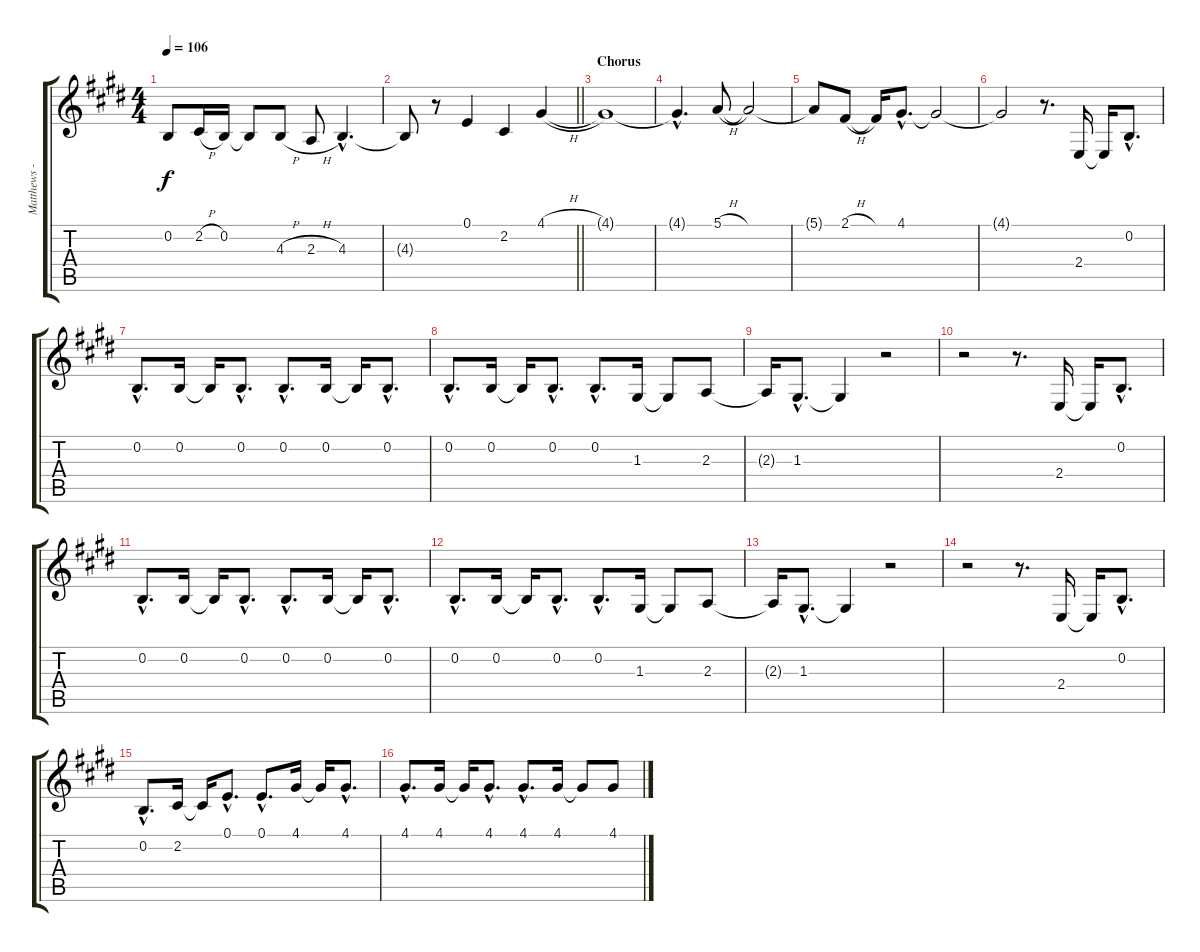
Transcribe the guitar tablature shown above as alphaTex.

\track ("Matthews - Vocals" "Matthews -") {instrument flute}
\staff {score tabs}
\tuning (E4 B3 G3 D3 A2 E2) {hide}
\ts (4 4)
\tempo 106
\clef g2
\ks e
0.2.8{dy f} 2.2{h}.16 0.2.16 0.2{t}.8 4.3{h}.8 2.3{h}.8 4.3{hac}.4{d} |
\barLineRight lightlight
4.3{t}.8 r.8 0.1.4 2.2.4 4.1{h}.4 |
\section ("" "Chorus")
4.1{t}.1 |
4.1{hac t}.4{d} 5.1{h}.8 5.1{t}.2 |
5.1{t}.8 2.1{h}.8 2.1{t}.16 4.1{hac}.8{d} 4.1{t}.2 |
4.1{t}.2 r.8{d} 2.4.16 2.4{t}.16 0.2{hac}.8{d} |
0.2{hac}.8{d} 0.2.16 0.2{t}.16 0.2{hac}.8{d} 0.2{hac}.8{d} 0.2.16 0.2{t}.16 0.2{hac}.8{d} |
0.2{hac}.8{d} 0.2.16 0.2{t}.16 0.2{hac}.8{d} 0.2{hac}.8{d} 1.3.16 1.3{t}.8 2.3.8 |
2.3{t}.16 1.3{hac}.8{d} 1.3{t}.4 r.2 |
r.2 r.8{d} 2.4.16 2.4{t}.16 0.2{hac}.8{d} |
0.2{hac}.8{d} 0.2.16 0.2{t}.16 0.2{hac}.8{d} 0.2{hac}.8{d} 0.2.16 0.2{t}.16 0.2{hac}.8{d} |
0.2{hac}.8{d} 0.2.16 0.2{t}.16 0.2{hac}.8{d} 0.2{hac}.8{d} 1.3.16 1.3{t}.8 2.3.8 |
2.3{t}.16 1.3{hac}.8{d} 1.3{t}.4 r.2 |
r.2 r.8{d} 2.4.16 2.4{t}.16 0.2{hac}.8{d} |
0.2{hac}.8{d} 2.2.16 2.2{t}.16 0.1{hac}.8{d} 0.1{hac}.8{d} 4.1.16 4.1{t}.16 4.1{hac}.8{d} |
4.1{hac}.8{d} 4.1.16 4.1{t}.16 4.1{hac}.8{d} 4.1{hac}.8{d} 4.1.16 4.1{t}.8 4.1{h}.8
